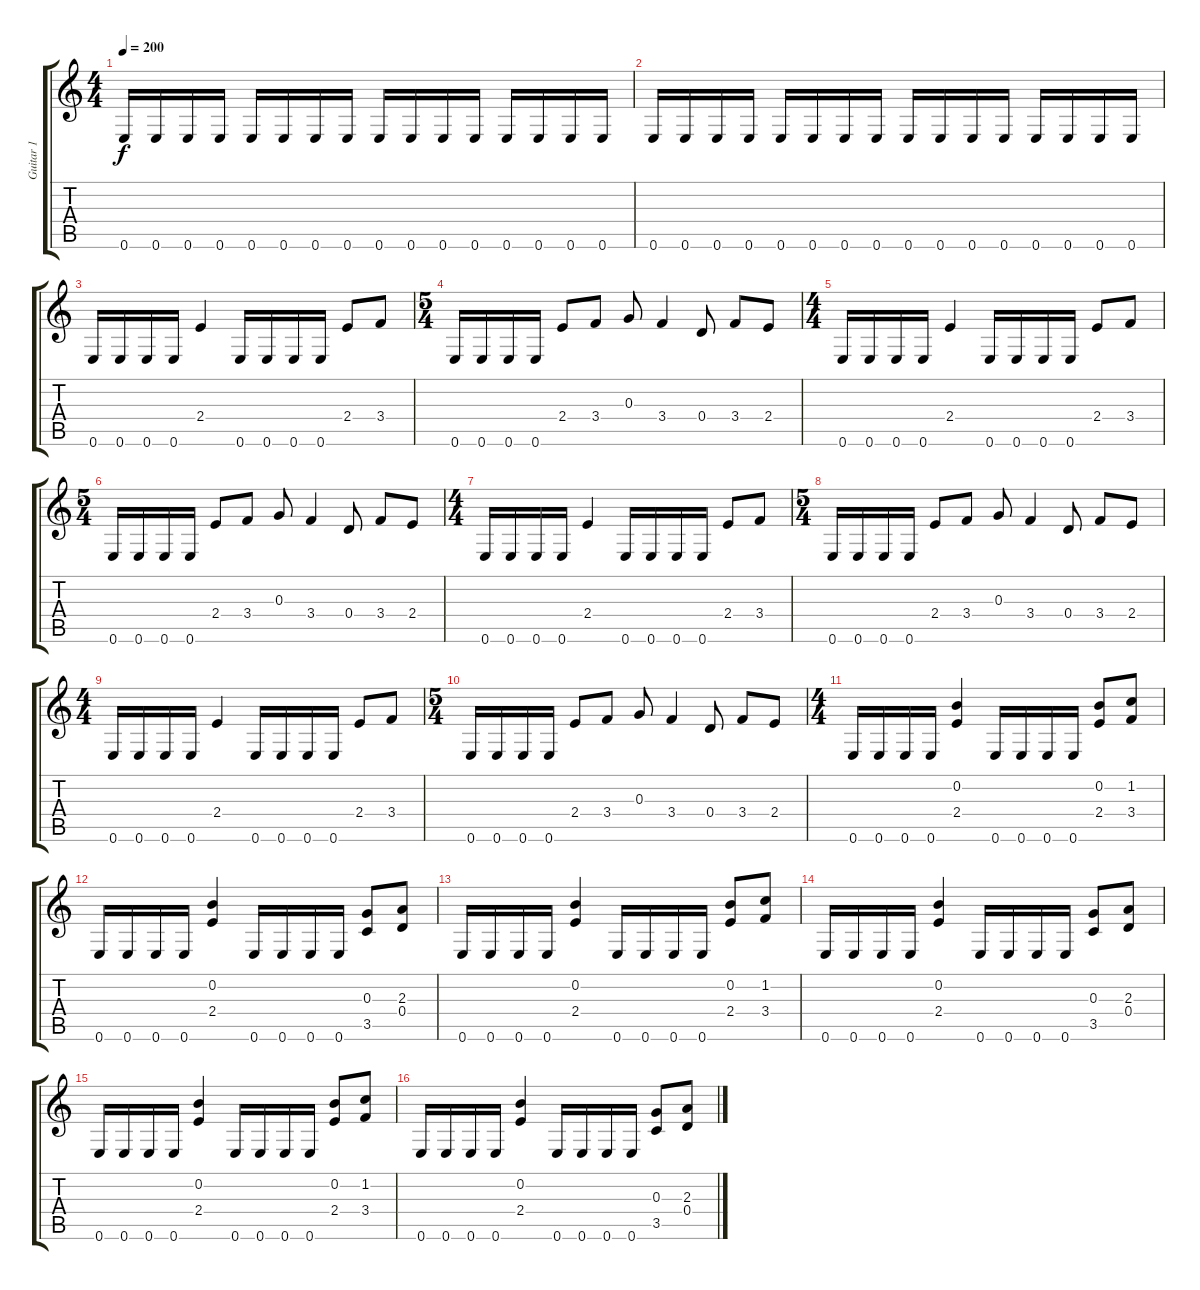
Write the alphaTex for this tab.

\track ("Guitar 1 " "Guitar 1 ") {instrument distortionguitar}
\staff {score tabs}
\tuning (E4 B3 G3 D3 A2 E2) {hide}
\ts (4 4)
\tempo 200
\clef g2
\ks c
0.6.16{dy f} 0.6.16 0.6.16 0.6.16 0.6.16 0.6.16 0.6.16 0.6.16 0.6.16 0.6.16 0.6.16 0.6.16 0.6.16 0.6.16 0.6.16 0.6.16 |
0.6.16 0.6.16 0.6.16 0.6.16 0.6.16 0.6.16 0.6.16 0.6.16 0.6.16 0.6.16 0.6.16 0.6.16 0.6.16 0.6.16 0.6.16 0.6.16 |
0.6.16 0.6.16 0.6.16 0.6.16 2.4.4 0.6.16 0.6.16 0.6.16 0.6.16 2.4.8 3.4.8 |
\ts (5 4)
0.6.16 0.6.16 0.6.16 0.6.16 2.4.8 3.4.8 0.3.8 3.4.4 0.4.8 3.4.8 2.4.8 |
\ts (4 4)
0.6.16 0.6.16 0.6.16 0.6.16 2.4.4 0.6.16 0.6.16 0.6.16 0.6.16 2.4.8 3.4.8 |
\ts (5 4)
0.6.16 0.6.16 0.6.16 0.6.16 2.4.8 3.4.8 0.3.8 3.4.4 0.4.8 3.4.8 2.4.8 |
\ts (4 4)
0.6.16 0.6.16 0.6.16 0.6.16 2.4.4 0.6.16 0.6.16 0.6.16 0.6.16 2.4.8 3.4.8 |
\ts (5 4)
0.6.16 0.6.16 0.6.16 0.6.16 2.4.8 3.4.8 0.3.8 3.4.4 0.4.8 3.4.8 2.4.8 |
\ts (4 4)
0.6.16 0.6.16 0.6.16 0.6.16 2.4.4 0.6.16 0.6.16 0.6.16 0.6.16 2.4.8 3.4.8 |
\ts (5 4)
0.6.16 0.6.16 0.6.16 0.6.16 2.4.8 3.4.8 0.3.8 3.4.4 0.4.8 3.4.8 2.4.8 |
\ts (4 4)
0.6.16 0.6.16 0.6.16 0.6.16 (0.2 2.4).4 0.6.16 0.6.16 0.6.16 0.6.16 (0.2 2.4).8 (1.2 3.4).8 |
0.6.16 0.6.16 0.6.16 0.6.16 (0.2 2.4).4 0.6.16 0.6.16 0.6.16 0.6.16 (0.3 3.5).8 (2.3 0.4).8 |
0.6.16 0.6.16 0.6.16 0.6.16 (0.2 2.4).4 0.6.16 0.6.16 0.6.16 0.6.16 (0.2 2.4).8 (1.2 3.4).8 |
0.6.16 0.6.16 0.6.16 0.6.16 (0.2 2.4).4 0.6.16 0.6.16 0.6.16 0.6.16 (0.3 3.5).8 (2.3 0.4).8 |
0.6.16 0.6.16 0.6.16 0.6.16 (0.2 2.4).4 0.6.16 0.6.16 0.6.16 0.6.16 (0.2 2.4).8 (1.2 3.4).8 |
0.6.16 0.6.16 0.6.16 0.6.16 (0.2 2.4).4 0.6.16 0.6.16 0.6.16 0.6.16 (0.3 3.5).8 (2.3 0.4).8
